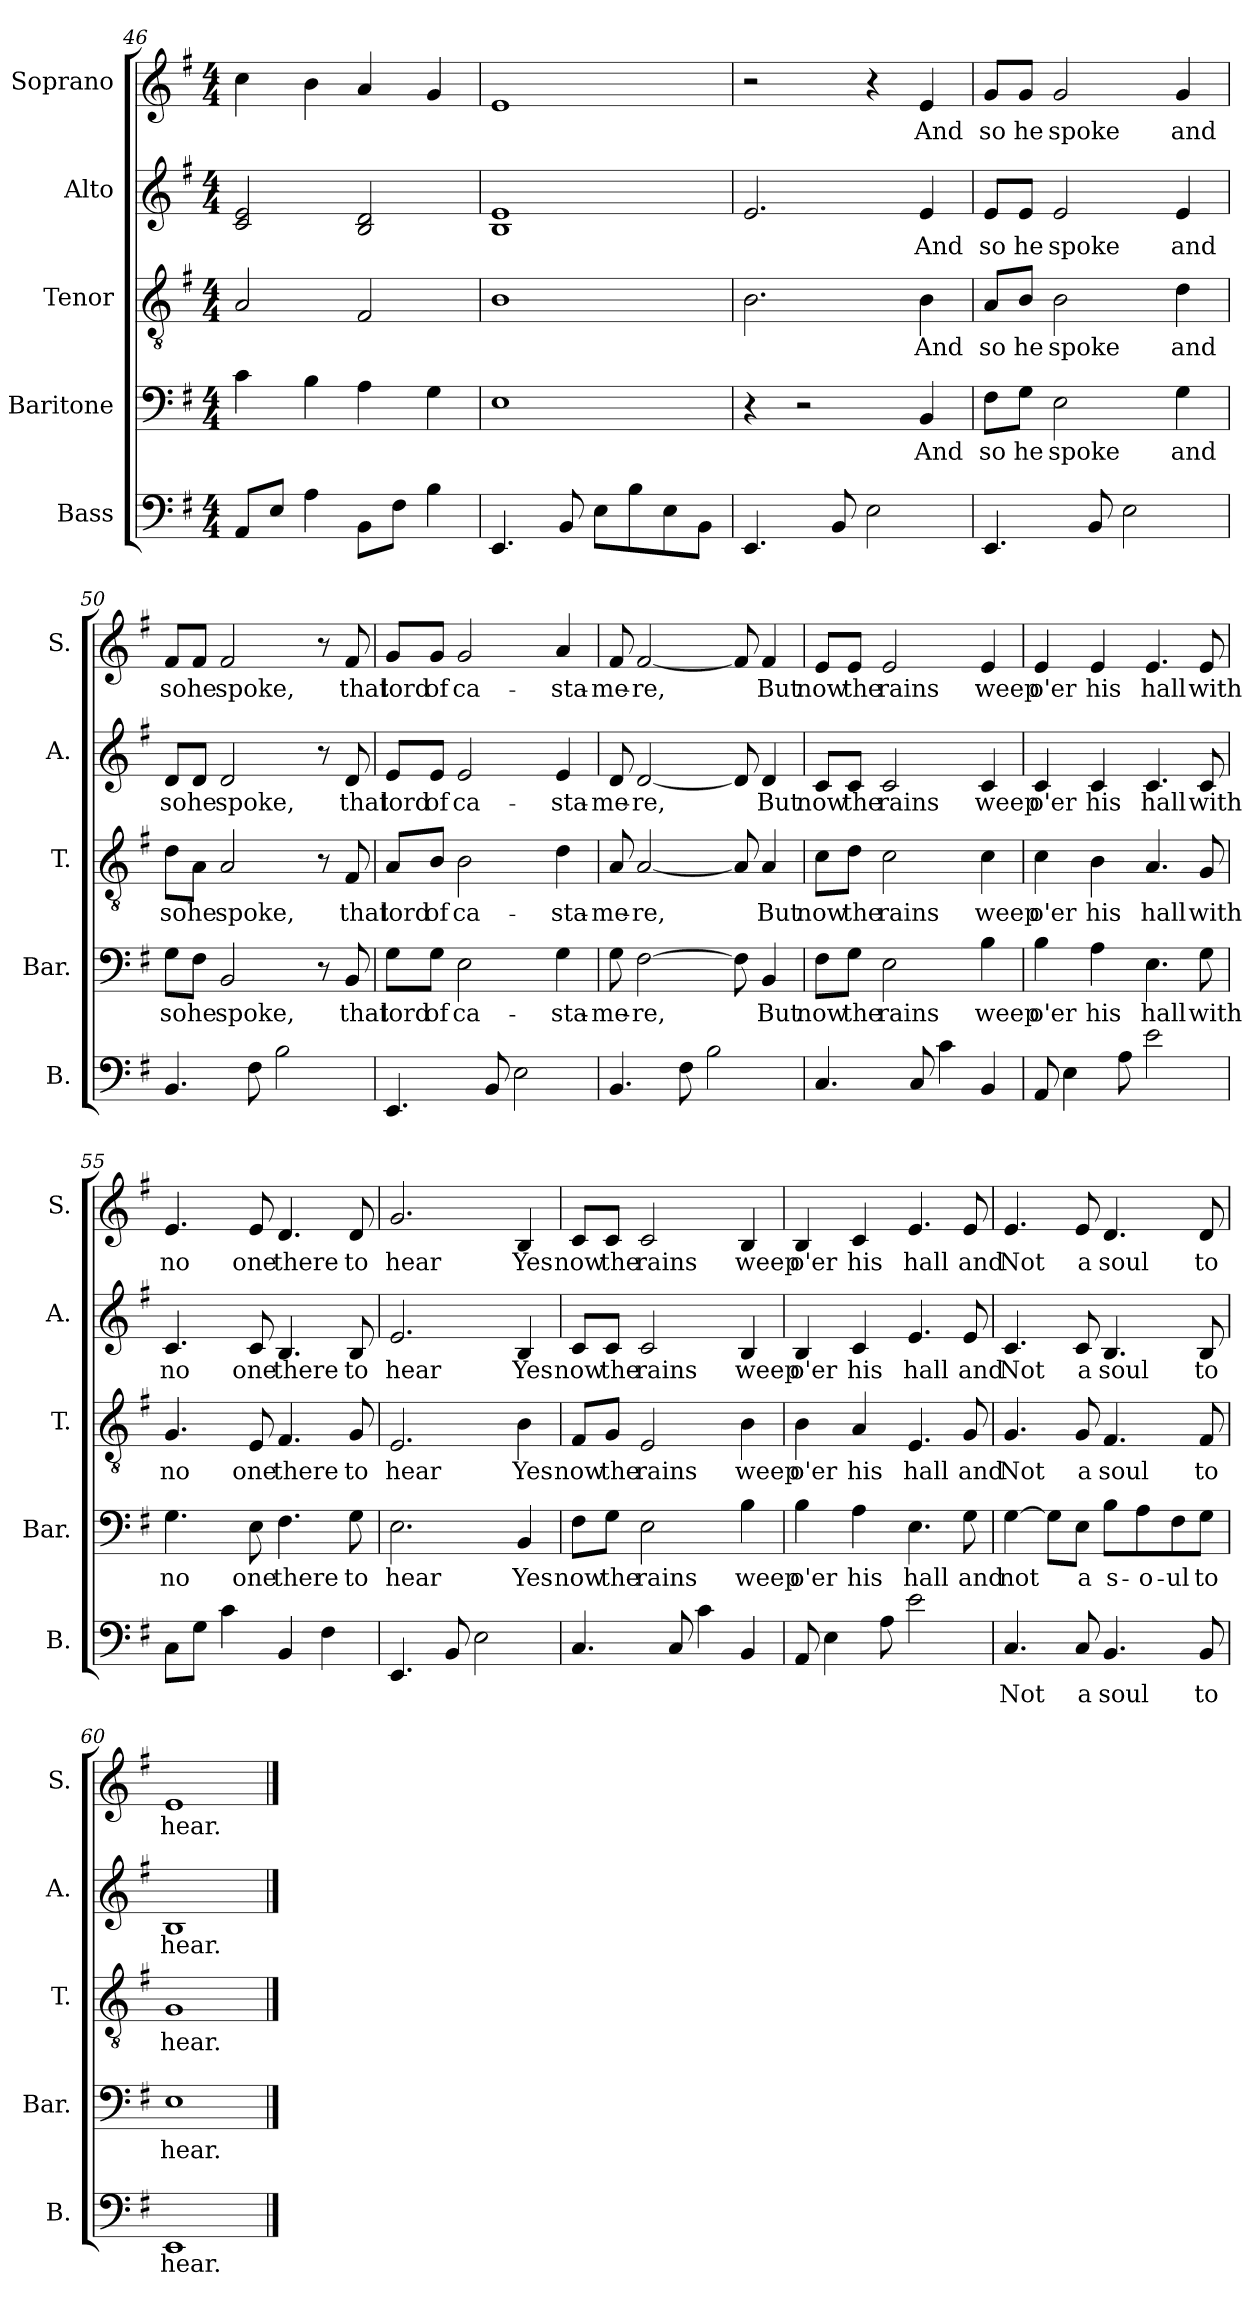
**kern	**text	**kern	**text	**kern	**text	**kern	**text	**kern	**text
*part5	*part5	*part4	*part4	*part3	*part3	*part2	*part2	*part1	*part1
*staff5	*staff5	*staff4	*staff4	*staff3	*staff3	*staff2	*staff2	*staff1	*staff1
*I"Bass	*	*I"Baritone	*	*I"Tenor	*	*I"Alto	*	*I"Soprano	*
*I'B.	*	*I'Bar.	*	*I'T.	*	*I'A.	*	*I'S.	*
*clefF4	*	*clefF4	*	*clefGv2	*	*clefG2	*	*clefG2	*
*k[f#]	*	*k[f#]	*	*k[f#]	*	*k[f#]	*	*k[f#]	*
*M4/4	*	*M4/4	*	*M4/4	*	*M4/4	*	*M4/4	*
=46	=46	=46	=46	=46	=46	=46	=46	=46	=46
8AA/L	.	4c\	.	2A/	.	2c/ 2e/	.	4cc\	.
8E/J	.	.	.	.	.	.	.	.	.
4A\	.	4B\	.	.	.	.	.	4b\	.
8BB\L	.	4A\	.	2F#/	.	2B/ 2d/	.	4a/	.
8F#\J	.	.	.	.	.	.	.	.	.
4B\	.	4G\	.	.	.	.	.	4g/	.
=47	=47	=47	=47	=47	=47	=47	=47	=47	=47
4.EE/	.	1E	.	1B	.	1B 1e	.	1e	.
8BB/	.	.	.	.	.	.	.	.	.
8E\L	.	.	.	.	.	.	.	.	.
8B\	.	.	.	.	.	.	.	.	.
8E\	.	.	.	.	.	.	.	.	.
8BB\J	.	.	.	.	.	.	.	.	.
=48	=48	=48	=48	=48	=48	=48	=48	=48	=48
4.EE/	.	4r	.	2.B\	.	2.e/	.	2r	.
.	.	2r	.	.	.	.	.	.	.
8BB/	.	.	.	.	.	.	.	.	.
2E\	.	.	.	.	.	.	.	4r	.
.	.	4BB/	And	4B\	And	4e/	And	4e/	And
!!LO:PB:g=z
=49	=49	=49	=49	=49	=49	=49	=49	=49	=49
4.EE/	.	8F#\L	so	8A/L	so	8e/L	so	8g/L	so
.	.	8G\J	he	8B/J	he	8e/J	he	8g/J	he
.	.	2E\	spoke	2B\	spoke	2e/	spoke	2g/	spoke
8BB/	.	.	.	.	.	.	.	.	.
2E\	.	.	.	.	.	.	.	.	.
.	.	4G\	and	4d\	and	4e/	and	4g/	and
=50	=50	=50	=50	=50	=50	=50	=50	=50	=50
4.BB/	.	8G\L	so	8d\L	so	8d/L	so	8f#/L	so
.	.	8F#\J	he	8A\J	he	8d/J	he	8f#/J	he
.	.	2BB/	spoke,	2A/	spoke,	2d/	spoke,	2f#/	spoke,
8F#\	.	.	.	.	.	.	.	.	.
2B\	.	.	.	.	.	.	.	.	.
.	.	8r	.	8r	.	8r	.	8r	.
.	.	8BB/	that	8F#/	that	8d/	that	8f#/	that
=51	=51	=51	=51	=51	=51	=51	=51	=51	=51
4.EE/	.	8G\L	lord	8A/L	lord	8e/L	lord	8g/L	lord
.	.	8G\J	of	8B/J	of	8e/J	of	8g/J	of
.	.	2E\	ca-	2B\	ca-	2e/	ca-	2g/	ca-
8BB/	.	.	.	.	.	.	.	.	.
2E\	.	.	.	.	.	.	.	.	.
.	.	4G\	-sta-	4d\	-sta-	4e/	-sta-	4a/	-sta-
=52	=52	=52	=52	=52	=52	=52	=52	=52	=52
4.BB/	.	8G\	-me-	8A/	-me-	8d/	-me-	8f#/	-me-
.	.	[2F#\	-re,	[2A/	-re,	[2d/	-re,	[2f#/	-re,
8F#\	.	.	.	.	.	.	.	.	.
2B\	.	.	.	.	.	.	.	.	.
.	.	8F#\]	.	8A/]	.	8d/]	.	8f#/]	.
.	.	4BB/	But	4A/	But	4d/	But	4f#/	But
!!LO:LB:g=z
=53	=53	=53	=53	=53	=53	=53	=53	=53	=53
4.C/	.	8F#\L	now	8c\L	now	8c/L	now	8e/L	now
.	.	8G\J	the	8d\J	the	8c/J	the	8e/J	the
.	.	2E\	rains	2c\	rains	2c/	rains	2e/	rains
8C/	.	.	.	.	.	.	.	.	.
4c\	.	.	.	.	.	.	.	.	.
4BB/	.	4B\	weep	4c\	weep	4c/	weep	4e/	weep
=54	=54	=54	=54	=54	=54	=54	=54	=54	=54
8AA/	.	4B\	o'er	4c\	o'er	4c/	o'er	4e/	o'er
4E\	.	.	.	.	.	.	.	.	.
.	.	4A\	his	4B\	his	4c/	his	4e/	his
8A\	.	.	.	.	.	.	.	.	.
2e\	.	4.E\	hall	4.A/	hall	4.c/	hall	4.e/	hall
.	.	8G\	with	8G/	with	8c/	with	8e/	with
=55	=55	=55	=55	=55	=55	=55	=55	=55	=55
8C\L	.	4.G\	no	4.G/	no	4.c/	no	4.e/	no
8G\J	.	.	.	.	.	.	.	.	.
4c\	.	.	.	.	.	.	.	.	.
.	.	8E\	one	8E/	one	8c/	one	8e/	one
4BB/	.	4.F#\	there	4.F#/	there	4.B/	there	4.d/	there
4F#\	.	.	.	.	.	.	.	.	.
.	.	8G\	to	8G/	to	8B/	to	8d/	to
=56	=56	=56	=56	=56	=56	=56	=56	=56	=56
4.EE/	.	2.E\	hear	2.E/	hear	2.e/	hear	2.g/	hear
8BB/	.	.	.	.	.	.	.	.	.
2E\	.	.	.	.	.	.	.	.	.
.	.	4BB/	Yes	4B\	Yes	4B/	Yes	4B/	Yes
!!LO:PB:g=z
=57	=57	=57	=57	=57	=57	=57	=57	=57	=57
4.C/	.	8F#\L	now	8F#/L	now	8c/L	now	8c/L	now
.	.	8G\J	the	8G/J	the	8c/J	the	8c/J	the
.	.	2E\	rains	2E/	rains	2c/	rains	2c/	rains
8C/	.	.	.	.	.	.	.	.	.
4c\	.	.	.	.	.	.	.	.	.
4BB/	.	4B\	weep	4B\	weep	4B/	weep	4B/	weep
=58	=58	=58	=58	=58	=58	=58	=58	=58	=58
8AA/	.	4B\	o'er	4B\	o'er	4B/	o'er	4B/	o'er
4E\	.	.	.	.	.	.	.	.	.
.	.	4A\	his	4A/	his	4c/	his	4c/	his
8A\	.	.	.	.	.	.	.	.	.
2e\	.	4.E\	hall	4.E/	hall	4.e/	hall	4.e/	hall
.	.	8G\	and	8G/	and	8e/	and	8e/	and
=59	=59	=59	=59	=59	=59	=59	=59	=59	=59
4.C/	Not	[4G\	not	4.G/	Not	4.c/	Not	4.e/	Not
.	.	8G\L]	.	.	.	.	.	.	.
8C/	a	8E\J	a	8G/	a	8c/	a	8e/	a
4.BB/	soul	8B\L	s-	4.F#/	soul	4.B/	soul	4.d/	soul
.	.	8A\	-o-	.	.	.	.	.	.
.	.	8F#\	-ul	.	.	.	.	.	.
8BB/	to	8G\J	to	8F#/	to	8B/	to	8d/	to
=60	=60	=60	=60	=60	=60	=60	=60	=60	=60
1EE	hear.	1E	hear.	1G	hear.	1B	hear.	1e	hear.
==	==	==	==	==	==	==	==	==	==
*-	*-	*-	*-	*-	*-	*-	*-	*-	*-
